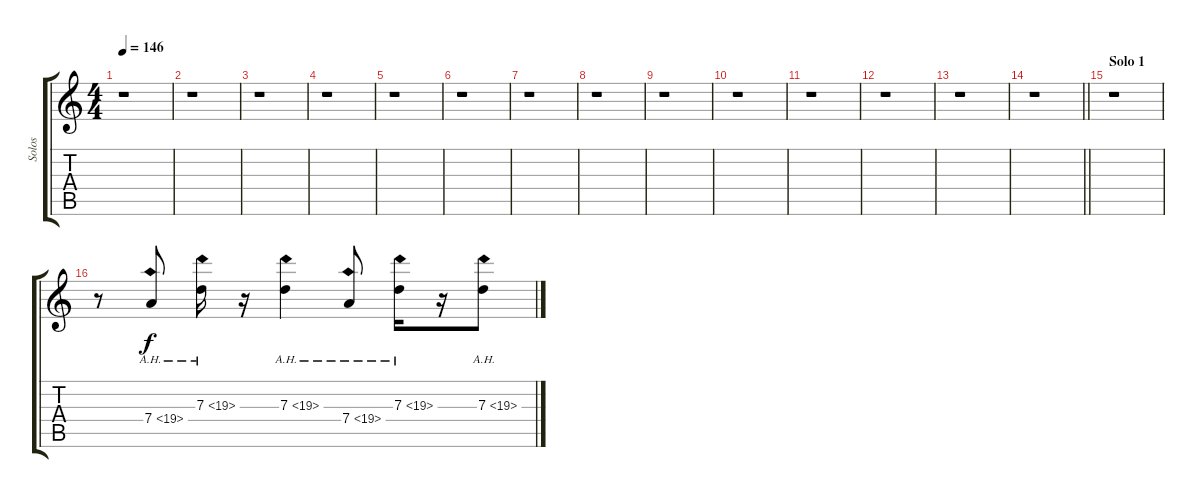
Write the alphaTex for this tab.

\track ("Solos" "Solos") {instrument overdrivenguitar}
\staff {score tabs}
\tuning (E4 B3 G3 D3 A2 E2) {hide}
\ts (4 4)
\tempo 146
\clef g2
\ks c
r.1{dy f} |
r.1 |
r.1 |
r.1 |
r.1 |
r.1 |
r.1 |
r.1 |
r.1 |
r.1 |
r.1 |
r.1 |
r.1 |
\barLineRight lightlight
r.1 |
\section ("" "Solo 1")
r.1 |
r.8 7.4{ah 12}.8 7.3{ah 12}.16 r.16 7.3{ah 12}.4 7.4{ah 12}.8 7.3{ah 12}.16 r.16 7.3{ah 12}.8
